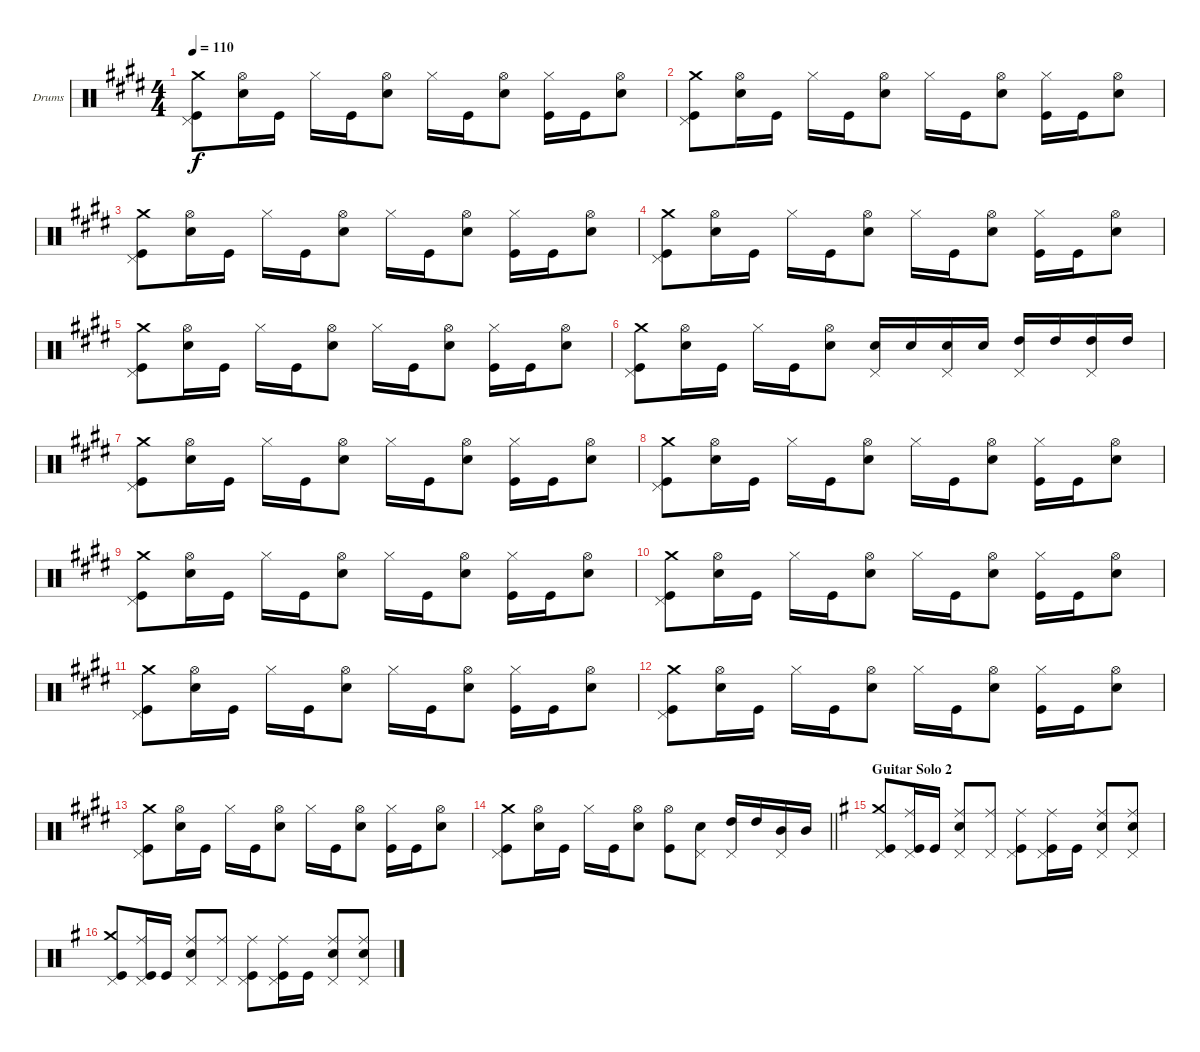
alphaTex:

\bracketExtendMode groupsimilarinstruments
\firstSystemTrackNameOrientation horizontal
\otherSystemsTrackNameOrientation horizontal
\track ("Барабаны" "Drums") {instrument percussion}
\staff {score}
\articulation defaults
\ts (4 4)
\tempo 110
\clef neutral
\ks c#minor
("Kick (hit)" "Crash medium (hit)" "Pedal Hi-Hat (hit)").8{dy f} ("Snare (hit) 2" "Hi-Hat (open)").16 "Kick (hit)".16 "Hi-Hat (closed)".16 "Kick (hit)".16 ("Snare (hit) 2" "Hi-Hat (open)").8 "Hi-Hat (closed)".16 "Kick (hit)".16 ("Snare (hit) 2" "Hi-Hat (open)").8 ("Kick (hit)" "Hi-Hat (closed)").16 "Kick (hit)".16 ("Snare (hit) 2" "Hi-Hat (open)").8 |
("Kick (hit)" "Crash medium (hit)" "Pedal Hi-Hat (hit)").8 ("Snare (hit) 2" "Hi-Hat (open)").16 "Kick (hit)".16 "Hi-Hat (closed)".16 "Kick (hit)".16 ("Snare (hit) 2" "Hi-Hat (open)").8 "Hi-Hat (closed)".16 "Kick (hit)".16 ("Snare (hit) 2" "Hi-Hat (open)").8 ("Kick (hit)" "Hi-Hat (closed)").16 "Kick (hit)".16 ("Snare (hit) 2" "Hi-Hat (open)").8 |
("Kick (hit)" "Crash medium (hit)" "Pedal Hi-Hat (hit)").8 ("Snare (hit) 2" "Hi-Hat (open)").16 "Kick (hit)".16 "Hi-Hat (closed)".16 "Kick (hit)".16 ("Snare (hit) 2" "Hi-Hat (open)").8 "Hi-Hat (closed)".16 "Kick (hit)".16 ("Snare (hit) 2" "Hi-Hat (open)").8 ("Kick (hit)" "Hi-Hat (closed)").16 "Kick (hit)".16 ("Snare (hit) 2" "Hi-Hat (open)").8 |
("Kick (hit)" "Crash medium (hit)" "Pedal Hi-Hat (hit)").8 ("Snare (hit) 2" "Hi-Hat (open)").16 "Kick (hit)".16 "Hi-Hat (closed)".16 "Kick (hit)".16 ("Snare (hit) 2" "Hi-Hat (open)").8 "Hi-Hat (closed)".16 "Kick (hit)".16 ("Snare (hit) 2" "Hi-Hat (open)").8 ("Kick (hit)" "Hi-Hat (closed)").16 "Kick (hit)".16 ("Snare (hit) 2" "Hi-Hat (open)").8 |
("Kick (hit)" "Crash medium (hit)" "Pedal Hi-Hat (hit)").8 ("Snare (hit) 2" "Hi-Hat (open)").16 "Kick (hit)".16 "Hi-Hat (closed)".16 "Kick (hit)".16 ("Snare (hit) 2" "Hi-Hat (open)").8 "Hi-Hat (closed)".16 "Kick (hit)".16 ("Snare (hit) 2" "Hi-Hat (open)").8 ("Kick (hit)" "Hi-Hat (closed)").16 "Kick (hit)".16 ("Snare (hit) 2" "Hi-Hat (open)").8 |
("Kick (hit)" "Crash medium (hit)" "Pedal Hi-Hat (hit)").8 ("Snare (hit) 2" "Hi-Hat (open)").16 "Kick (hit)".16 "Hi-Hat (closed)".16 "Kick (hit)".16 ("Snare (hit) 2" "Hi-Hat (open)").8 ("Snare (hit) 2" "Pedal Hi-Hat (hit)").16 "Snare (hit) 2".16 ("Snare (hit) 2" "Pedal Hi-Hat (hit)").16 "Snare (hit) 2".16 ("High Tom (hit)" "Pedal Hi-Hat (hit)").16 "High Tom (hit)".16 ("High Tom (hit)" "Pedal Hi-Hat (hit)").16 "High Tom (hit)".16 |
("Kick (hit)" "Crash medium (hit)" "Pedal Hi-Hat (hit)").8 ("Snare (hit) 2" "Hi-Hat (open)").16 "Kick (hit)".16 "Hi-Hat (closed)".16 "Kick (hit)".16 ("Snare (hit) 2" "Hi-Hat (open)").8 "Hi-Hat (closed)".16 "Kick (hit)".16 ("Snare (hit) 2" "Hi-Hat (open)").8 ("Kick (hit)" "Hi-Hat (closed)").16 "Kick (hit)".16 ("Snare (hit) 2" "Hi-Hat (open)").8 |
("Kick (hit)" "Crash medium (hit)" "Pedal Hi-Hat (hit)").8 ("Snare (hit) 2" "Hi-Hat (open)").16 "Kick (hit)".16 "Hi-Hat (closed)".16 "Kick (hit)".16 ("Snare (hit) 2" "Hi-Hat (open)").8 "Hi-Hat (closed)".16 "Kick (hit)".16 ("Snare (hit) 2" "Hi-Hat (open)").8 ("Kick (hit)" "Hi-Hat (closed)").16 "Kick (hit)".16 ("Snare (hit) 2" "Hi-Hat (open)").8 |
("Kick (hit)" "Crash medium (hit)" "Pedal Hi-Hat (hit)").8 ("Snare (hit) 2" "Hi-Hat (open)").16 "Kick (hit)".16 "Hi-Hat (closed)".16 "Kick (hit)".16 ("Snare (hit) 2" "Hi-Hat (open)").8 "Hi-Hat (closed)".16 "Kick (hit)".16 ("Snare (hit) 2" "Hi-Hat (open)").8 ("Kick (hit)" "Hi-Hat (closed)").16 "Kick (hit)".16 ("Snare (hit) 2" "Hi-Hat (open)").8 |
("Kick (hit)" "Crash medium (hit)" "Pedal Hi-Hat (hit)").8 ("Snare (hit) 2" "Hi-Hat (open)").16 "Kick (hit)".16 "Hi-Hat (closed)".16 "Kick (hit)".16 ("Snare (hit) 2" "Hi-Hat (open)").8 "Hi-Hat (closed)".16 "Kick (hit)".16 ("Snare (hit) 2" "Hi-Hat (open)").8 ("Kick (hit)" "Hi-Hat (closed)").16 "Kick (hit)".16 ("Snare (hit) 2" "Hi-Hat (open)").8 |
("Kick (hit)" "Crash medium (hit)" "Pedal Hi-Hat (hit)").8 ("Snare (hit) 2" "Hi-Hat (open)").16 "Kick (hit)".16 "Hi-Hat (closed)".16 "Kick (hit)".16 ("Snare (hit) 2" "Hi-Hat (open)").8 "Hi-Hat (closed)".16 "Kick (hit)".16 ("Snare (hit) 2" "Hi-Hat (open)").8 ("Kick (hit)" "Hi-Hat (closed)").16 "Kick (hit)".16 ("Snare (hit) 2" "Hi-Hat (open)").8 |
("Kick (hit)" "Crash medium (hit)" "Pedal Hi-Hat (hit)").8 ("Snare (hit) 2" "Hi-Hat (open)").16 "Kick (hit)".16 "Hi-Hat (closed)".16 "Kick (hit)".16 ("Snare (hit) 2" "Hi-Hat (open)").8 "Hi-Hat (closed)".16 "Kick (hit)".16 ("Snare (hit) 2" "Hi-Hat (open)").8 ("Kick (hit)" "Hi-Hat (closed)").16 "Kick (hit)".16 ("Snare (hit) 2" "Hi-Hat (open)").8 |
("Kick (hit)" "Crash medium (hit)" "Pedal Hi-Hat (hit)").8 ("Snare (hit) 2" "Hi-Hat (open)").16 "Kick (hit)".16 "Hi-Hat (closed)".16 "Kick (hit)".16 ("Snare (hit) 2" "Hi-Hat (open)").8 "Hi-Hat (closed)".16 "Kick (hit)".16 ("Snare (hit) 2" "Hi-Hat (open)").8 ("Kick (hit)" "Hi-Hat (closed)").16 "Kick (hit)".16 ("Snare (hit) 2" "Hi-Hat (open)").8 |
\barLineRight lightlight
("Kick (hit)" "Crash medium (hit)" "Pedal Hi-Hat (hit)").8 ("Snare (hit) 2" "Hi-Hat (open)").16 "Kick (hit)".16 "Hi-Hat (closed)".16 "Kick (hit)".16 ("Snare (hit) 2" "Hi-Hat (open)").8 ("Kick (hit)" "Hi-Hat (open)").8 ("Snare (hit) 2" "Pedal Hi-Hat (hit)").8 ("High Tom (hit)" "Pedal Hi-Hat (hit)").16 "High Tom (hit)".16 ("Mid Tom (hit)" "Pedal Hi-Hat (hit)").16 "Mid Tom (hit)".16 |
\section ("" "Guitar Solo 2")
\ks eminor
("Kick (hit)" "Crash medium (hit)" "Pedal Hi-Hat (hit)").8 ("Kick (hit)" "Ride (middle)" "Pedal Hi-Hat (hit)").16 "Kick (hit)".16 ("Snare (hit) 2" "Ride (middle)" "Pedal Hi-Hat (hit)").8 ("Ride (middle)" "Pedal Hi-Hat (hit)").8 ("Kick (hit)" "Ride (middle)" "Pedal Hi-Hat (hit)").8 ("Kick (hit)" "Ride (middle)" "Pedal Hi-Hat (hit)").16 "Kick (hit)".16 ("Snare (hit) 2" "Ride (middle)" "Pedal Hi-Hat (hit)").8 ("Snare (hit) 2" "Ride (middle)" "Pedal Hi-Hat (hit)").8 |
("Kick (hit)" "Crash medium (hit)" "Pedal Hi-Hat (hit)").8 ("Kick (hit)" "Ride (middle)" "Pedal Hi-Hat (hit)").16 "Kick (hit)".16 ("Snare (hit) 2" "Ride (middle)" "Pedal Hi-Hat (hit)").8 ("Ride (middle)" "Pedal Hi-Hat (hit)").8 ("Kick (hit)" "Ride (middle)" "Pedal Hi-Hat (hit)").8 ("Kick (hit)" "Ride (middle)" "Pedal Hi-Hat (hit)").16 "Kick (hit)".16 ("Snare (hit) 2" "Ride (middle)" "Pedal Hi-Hat (hit)").8 ("Snare (hit) 2" "Ride (middle)" "Pedal Hi-Hat (hit)").8
